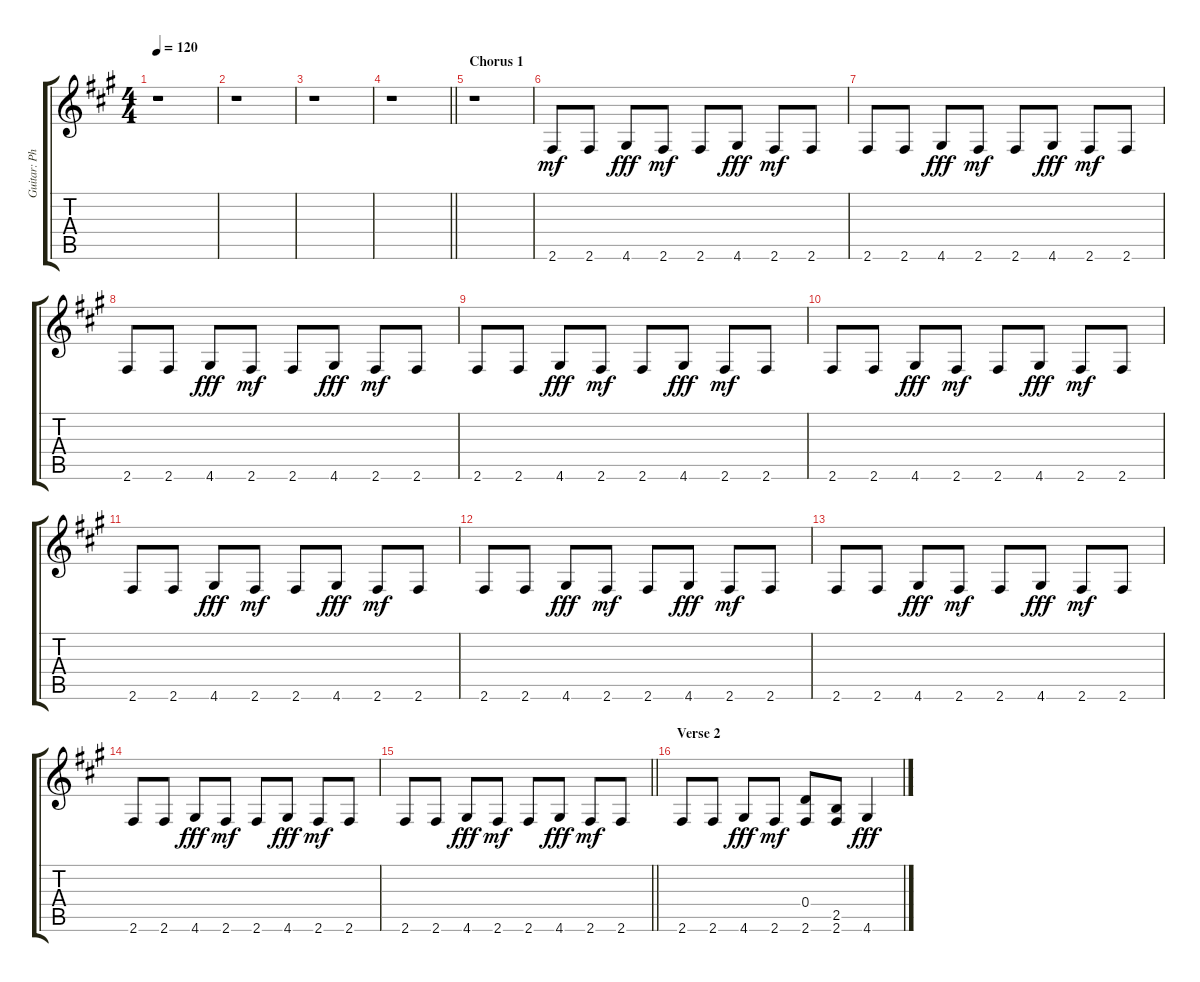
\track ("Guitar: Philip Bliss" "Guitar: Ph") {instrument electricguitarjazz}
\staff {score tabs}
\tuning (E4 B3 G3 D3 A2 E2) {hide}
\ts (4 4)
\tempo 120
\clef g2
\ks a
r.1{dy mf} |
r.1 |
r.1 |
\barLineRight lightlight
r.1 |
\section ("" "Chorus 1")
r.1 |
2.6.8 2.6.8 4.6.8{dy fff} 2.6.8{dy mf} 2.6.8 4.6.8{dy fff} 2.6.8{dy mf} 2.6.8 |
2.6.8 2.6.8 4.6.8{dy fff} 2.6.8{dy mf} 2.6.8 4.6.8{dy fff} 2.6.8{dy mf} 2.6.8 |
2.6.8 2.6.8 4.6.8{dy fff} 2.6.8{dy mf} 2.6.8 4.6.8{dy fff} 2.6.8{dy mf} 2.6.8 |
2.6.8 2.6.8 4.6.8{dy fff} 2.6.8{dy mf} 2.6.8 4.6.8{dy fff} 2.6.8{dy mf} 2.6.8 |
2.6.8 2.6.8 4.6.8{dy fff} 2.6.8{dy mf} 2.6.8 4.6.8{dy fff} 2.6.8{dy mf} 2.6.8 |
2.6.8 2.6.8 4.6.8{dy fff} 2.6.8{dy mf} 2.6.8 4.6.8{dy fff} 2.6.8{dy mf} 2.6.8 |
2.6.8 2.6.8 4.6.8{dy fff} 2.6.8{dy mf} 2.6.8 4.6.8{dy fff} 2.6.8{dy mf} 2.6.8 |
2.6.8 2.6.8 4.6.8{dy fff} 2.6.8{dy mf} 2.6.8 4.6.8{dy fff} 2.6.8{dy mf} 2.6.8 |
2.6.8 2.6.8 4.6.8{dy fff} 2.6.8{dy mf} 2.6.8 4.6.8{dy fff} 2.6.8{dy mf} 2.6.8 |
\barLineRight lightlight
2.6.8 2.6.8 4.6.8{dy fff} 2.6.8{dy mf} 2.6.8 4.6.8{dy fff} 2.6.8{dy mf} 2.6.8 |
\section ("" "Verse 2")
2.6.8 2.6.8 4.6.8{dy fff} 2.6.8{dy mf} (0.4 2.6).8 (2.5 2.6).8 4.6.4{dy fff}
